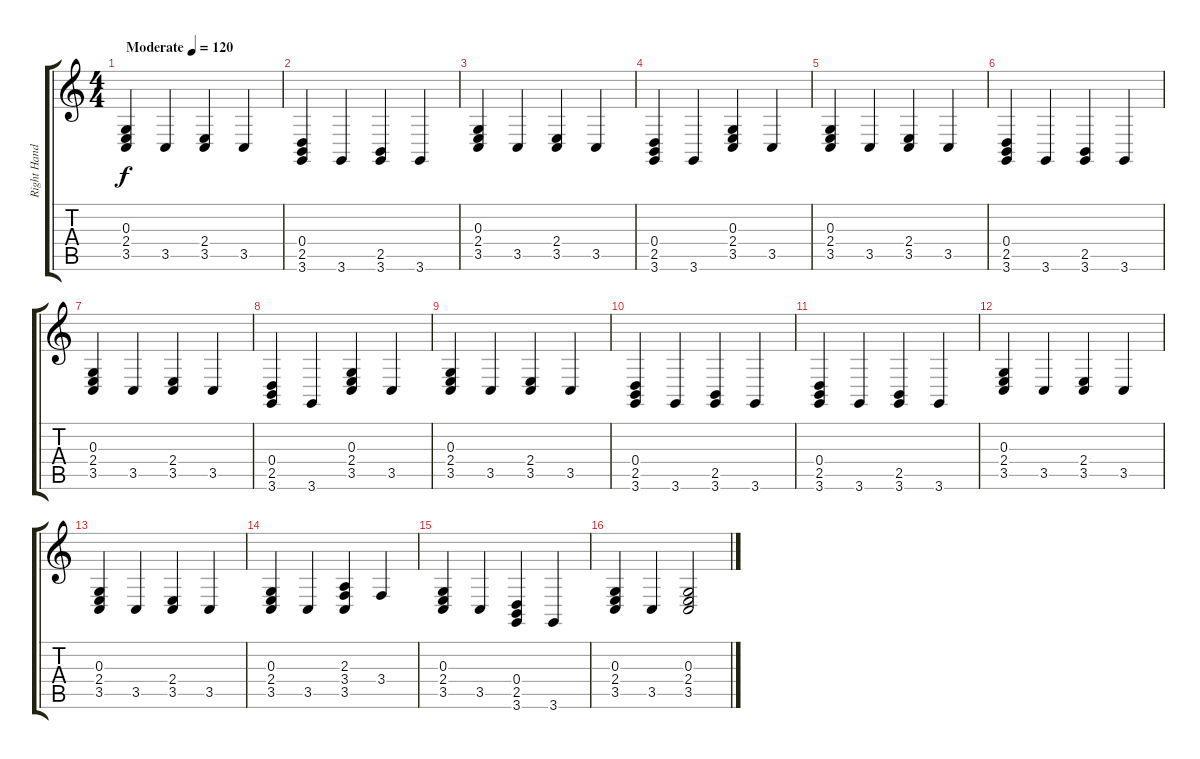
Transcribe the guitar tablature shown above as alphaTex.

\track ("Right Hand" "Right Hand") {instrument acousticgrandpiano}
\staff {score tabs}
\tuning (E4 B3 G3 D3 A2 E2) {hide}
\ts (4 4)
\tempo (120 "Moderate")
\clef g2
\ks c
(0.3 2.4 3.5).4{dy f instrument acousticgrandpiano} 3.5.4 (2.4 3.5).4 3.5.4 |
(0.4 2.5 3.6).4 3.6.4 (2.5 3.6).4 3.6.4 |
(0.3 2.4 3.5).4 3.5.4 (2.4 3.5).4 3.5.4 |
(0.4 2.5 3.6).4 3.6.4 (0.3 2.4 3.5).4 3.5.4 |
(0.3 2.4 3.5).4 3.5.4 (2.4 3.5).4 3.5.4 |
(0.4 2.5 3.6).4 3.6.4 (2.5 3.6).4 3.6.4 |
(0.3 2.4 3.5).4 3.5.4 (2.4 3.5).4 3.5.4 |
(0.4 2.5 3.6).4 3.6.4 (0.3 2.4 3.5).4 3.5.4 |
(0.3 2.4 3.5).4 3.5.4 (2.4 3.5).4 3.5.4 |
(0.4 2.5 3.6).4 3.6.4 (2.5 3.6).4 3.6.4 |
(0.4 2.5 3.6).4 3.6.4 (2.5 3.6).4 3.6.4 |
(0.3 2.4 3.5).4 3.5.4 (2.4 3.5).4 3.5.4 |
(0.3 2.4 3.5).4 3.5.4 (2.4 3.5).4 3.5.4 |
(0.3 2.4 3.5).4 3.5.4 (2.3 3.4 3.5).4 3.4.4 |
(0.3 2.4 3.5).4 3.5.4 (0.4 2.5 3.6).4 3.6.4 |
(0.3 2.4 3.5).4 3.5.4 (0.3 2.4 3.5).2
